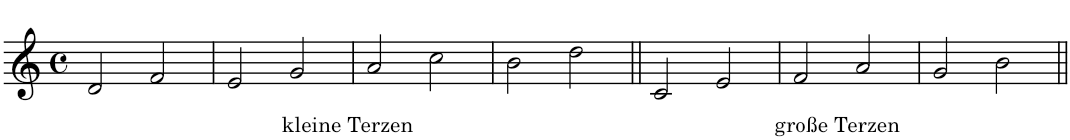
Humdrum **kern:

**kern
*part1
*staff1
*I"Klavier
*I'Klav.
*clefG2
*k[]
*M4/4
*met(c)
=1
!LO:TX:b:t=kleine Terzen
2d/
2f/
=2
2e/
2g/
=3
2a/
2cc\
=4
2b\
2dd\
=5||
!LO:TX:b:t=große Terzen
2c/
2e/
=6
2f/
2a/
=7
2g/
2b\
=||
*-
